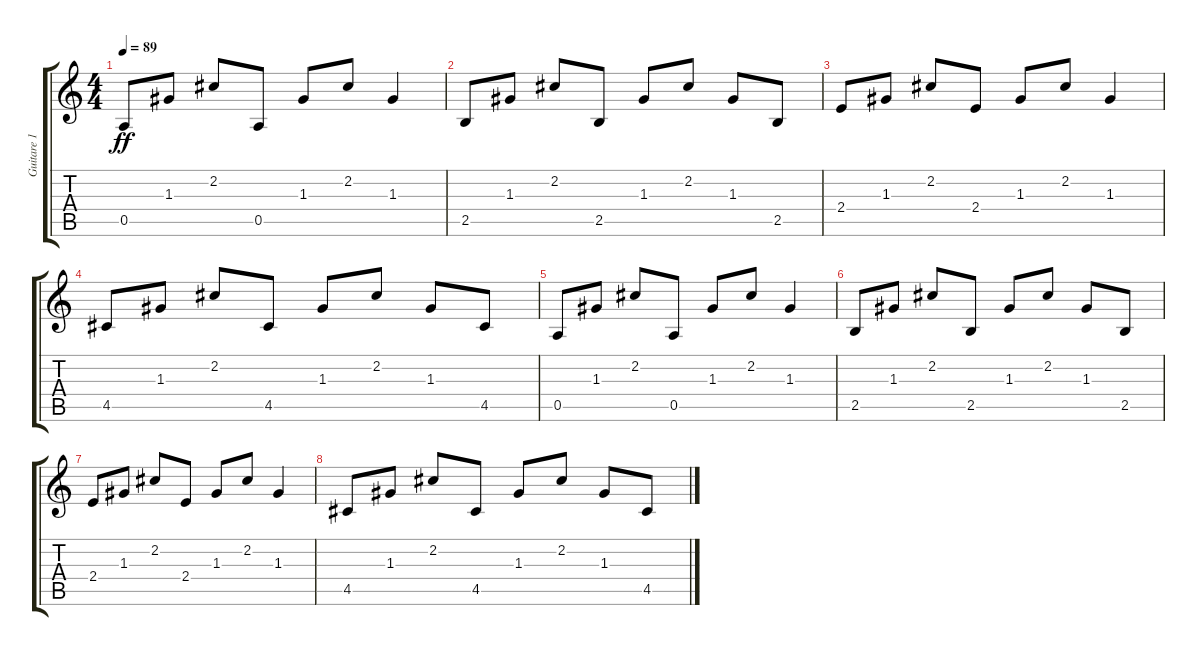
\track ("Guitare 1" "Guitare 1") {instrument electricguitarclean}
\staff {score tabs}
\tuning (E4 B3 G3 D3 A2 E2) {hide}
\ts (4 4)
\tempo 89
\clef g2
\ks c
0.5.8{dy ff instrument electricguitarclean} 1.3.8 2.2.8 0.5.8 1.3.8 2.2.8 1.3.4 |
2.5.8 1.3.8 2.2.8 2.5.8 1.3.8 2.2.8 1.3.8 2.5.8 |
2.4.8 1.3.8 2.2.8 2.4.8 1.3.8 2.2.8 1.3.4 |
4.5.8 1.3.8 2.2.8 4.5.8 1.3.8 2.2.8 1.3.8 4.5.8 |
0.5.8 1.3.8 2.2.8 0.5.8 1.3.8 2.2.8 1.3.4 |
2.5.8 1.3.8 2.2.8 2.5.8 1.3.8 2.2.8 1.3.8 2.5.8 |
2.4.8 1.3.8 2.2.8 2.4.8 1.3.8 2.2.8 1.3.4 |
4.5.8 1.3.8 2.2.8 4.5.8 1.3.8 2.2.8 1.3.8 4.5.8
